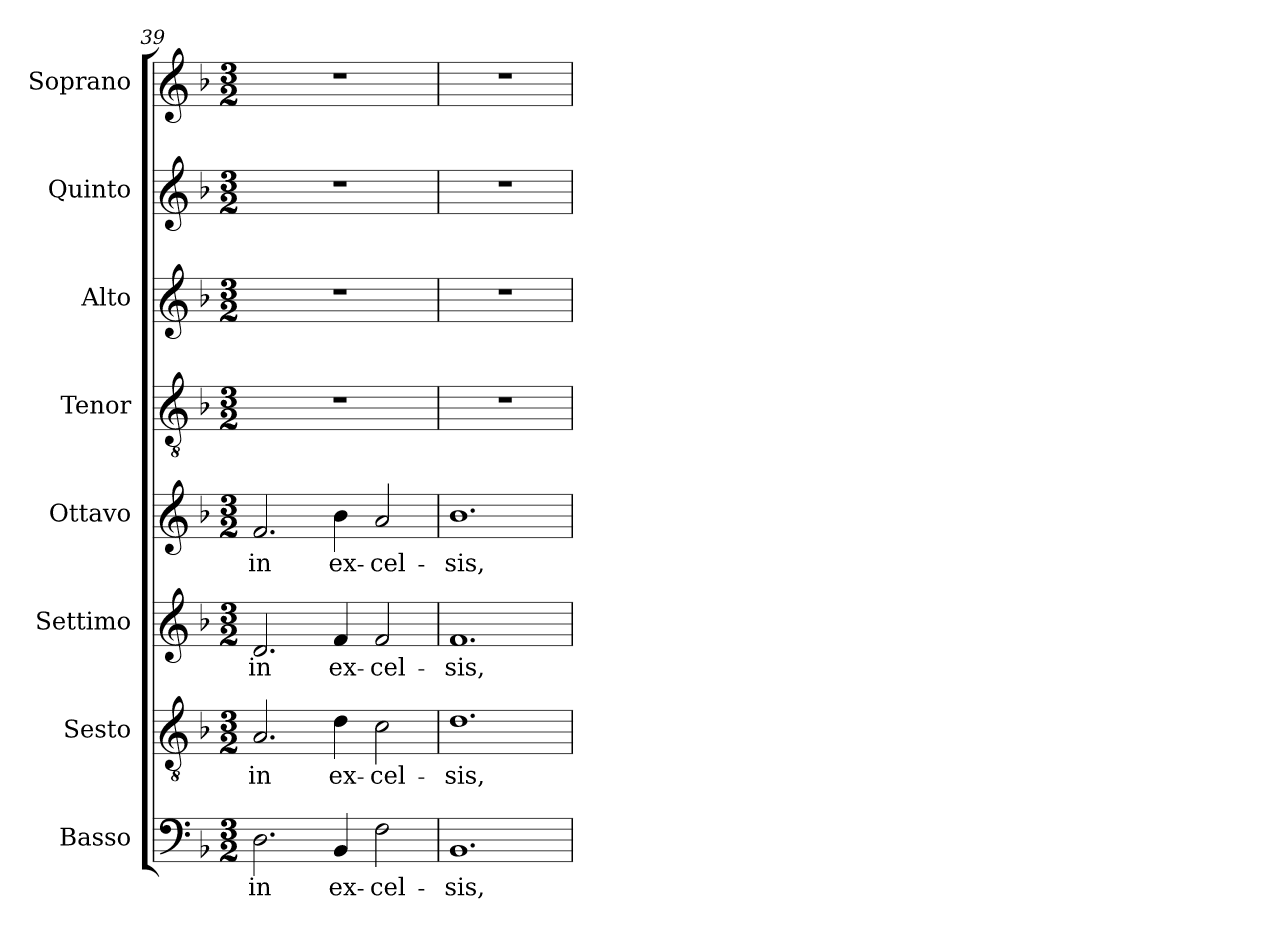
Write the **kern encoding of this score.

**kern	**text	**kern	**text	**kern	**text	**kern	**text	**kern	**kern	**kern	**kern
*part8	*part8	*part7	*part7	*part6	*part6	*part5	*part5	*part4	*part3	*part2	*part1
*staff8	*staff8	*staff7	*staff7	*staff6	*staff6	*staff5	*staff5	*staff4	*staff3	*staff2	*staff1
*I"Basso	*	*I"Sesto	*	*I"Settimo	*	*I"Ottavo	*	*I"Tenor	*I"Alto	*I"Quinto	*I"Soprano
*I'B.	*	*I'Ss.	*	*I'St.	*	*I'Ot.	*	*I'T.	*I'A.	*I'Q.	*I'S.
!!LO:PB:g=z
*clefF4	*	*clefGv2	*	*clefG2	*	*clefG2	*	*clefGv2	*clefG2	*clefG2	*clefG2
*	*	*ITrd7c12	*	*	*	*	*	*ITrd7c12	*	*	*
*k[b-]	*	*k[b-]	*	*k[b-]	*	*k[b-]	*	*k[b-]	*k[b-]	*k[b-]	*k[b-]
*F:	*	*F:	*	*F:	*	*F:	*	*F:	*F:	*F:	*F:
*M3/2	*	*M3/2	*	*M3/2	*	*M3/2	*	*M3/2	*M3/2	*M3/2	*M3/2
=39	=39	=39	=39	=39	=39	=39	=39	=39	=39	=39	=39
!	!LO:LY:b:color=#000000	!	!	!	!	!	!	!	!	!	!
!	!	!	!LO:LY:b:color=#000000	!	!	!	!	!	!	!	!
!	!	!	!	!	!LO:LY:b:color=#000000	!	!	!	!	!	!
!	!	!	!	!	!	!	!LO:LY:b:color=#000000	!LO:N:vis=1	!LO:N:vis=1	!LO:N:vis=1	!LO:N:vis=1
2.Di\	in	2.AAi/	in	2.di/	in	2.fi/	in	1.r	1.r	1.r	1.r
!	!LO:LY:b:color=#000000	!	!	!	!	!	!	!	!	!	!
!	!	!	!LO:LY:b:color=#000000	!	!	!	!	!	!	!	!
!	!	!	!	!	!LO:LY:b:color=#000000	!	!	!	!	!	!
!	!	!	!	!	!	!	!LO:LY:b:color=#000000	!	!	!	!
4BB-i/	ex-	4Di\	ex-	4fi/	ex-	4b-i\	ex-	.	.	.	.
!	!LO:LY:b:color=#000000	!	!	!	!	!	!	!	!	!	!
!	!	!	!LO:LY:b:color=#000000	!	!	!	!	!	!	!	!
!	!	!	!	!	!LO:LY:b:color=#000000	!	!	!	!	!	!
!	!	!	!	!	!	!	!LO:LY:b:color=#000000	!	!	!	!
2Fi\	-cel-	2Ci\	-cel-	2fi/	-cel-	2ai/	-cel-	.	.	.	.
=40	=40	=40	=40	=40	=40	=40	=40	=40	=40	=40	=40
!	!LO:LY:b:color=#000000	!	!	!	!	!	!	!	!	!	!
!	!	!	!LO:LY:b:color=#000000	!	!	!	!	!	!	!	!
!	!	!	!	!	!LO:LY:b:color=#000000	!	!	!	!	!	!
!	!	!	!	!	!	!	!LO:LY:b:color=#000000	!LO:N:vis=1	!LO:N:vis=1	!LO:N:vis=1	!LO:N:vis=1
1.BB-i	-sis,	1.Di	-sis,	1.fi	-sis,	1.b-i	-sis,	1.r	1.r	1.r	1.r
=	=	=	=	=	=	=	=	=	=	=	=
*-	*-	*-	*-	*-	*-	*-	*-	*-	*-	*-	*-
